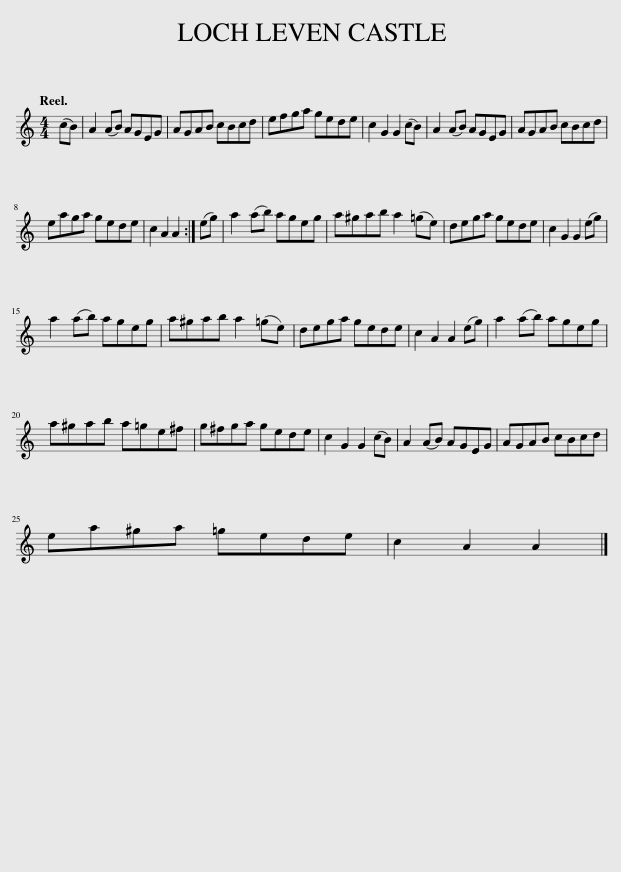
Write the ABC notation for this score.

X:1
L:1/8
Q:1/4=120
M:4/4
I:linebreak $
K:C
V:1 treble
V:1
 (cB) | A2 (AB) AGEG | AGAB cBcd | efga gede | c2 G2 G2 (cB) | %5
 A2 (AB) AGEG | AGAB cBcd |$ eaga gede | c2 A2 A2 :| (eg) | %10
 a2 (ab) ageg | a^gab a2 (=ge) | dega gede | c2 G2 G2 (eg) |$ a2 (ab) ageg | %15
 a^gab a2 (=ge) | dega gede | c2 A2 A2 (eg) | a2 (ab) ageg |$ a^gab a=ge^f | %20
 g^fga gede | c2 G2 G2 (cB) | A2 (AB) AGEG | AGAB cBcd |$ ea^ga =gede | %25
 c2 A2 A2 |] %26
